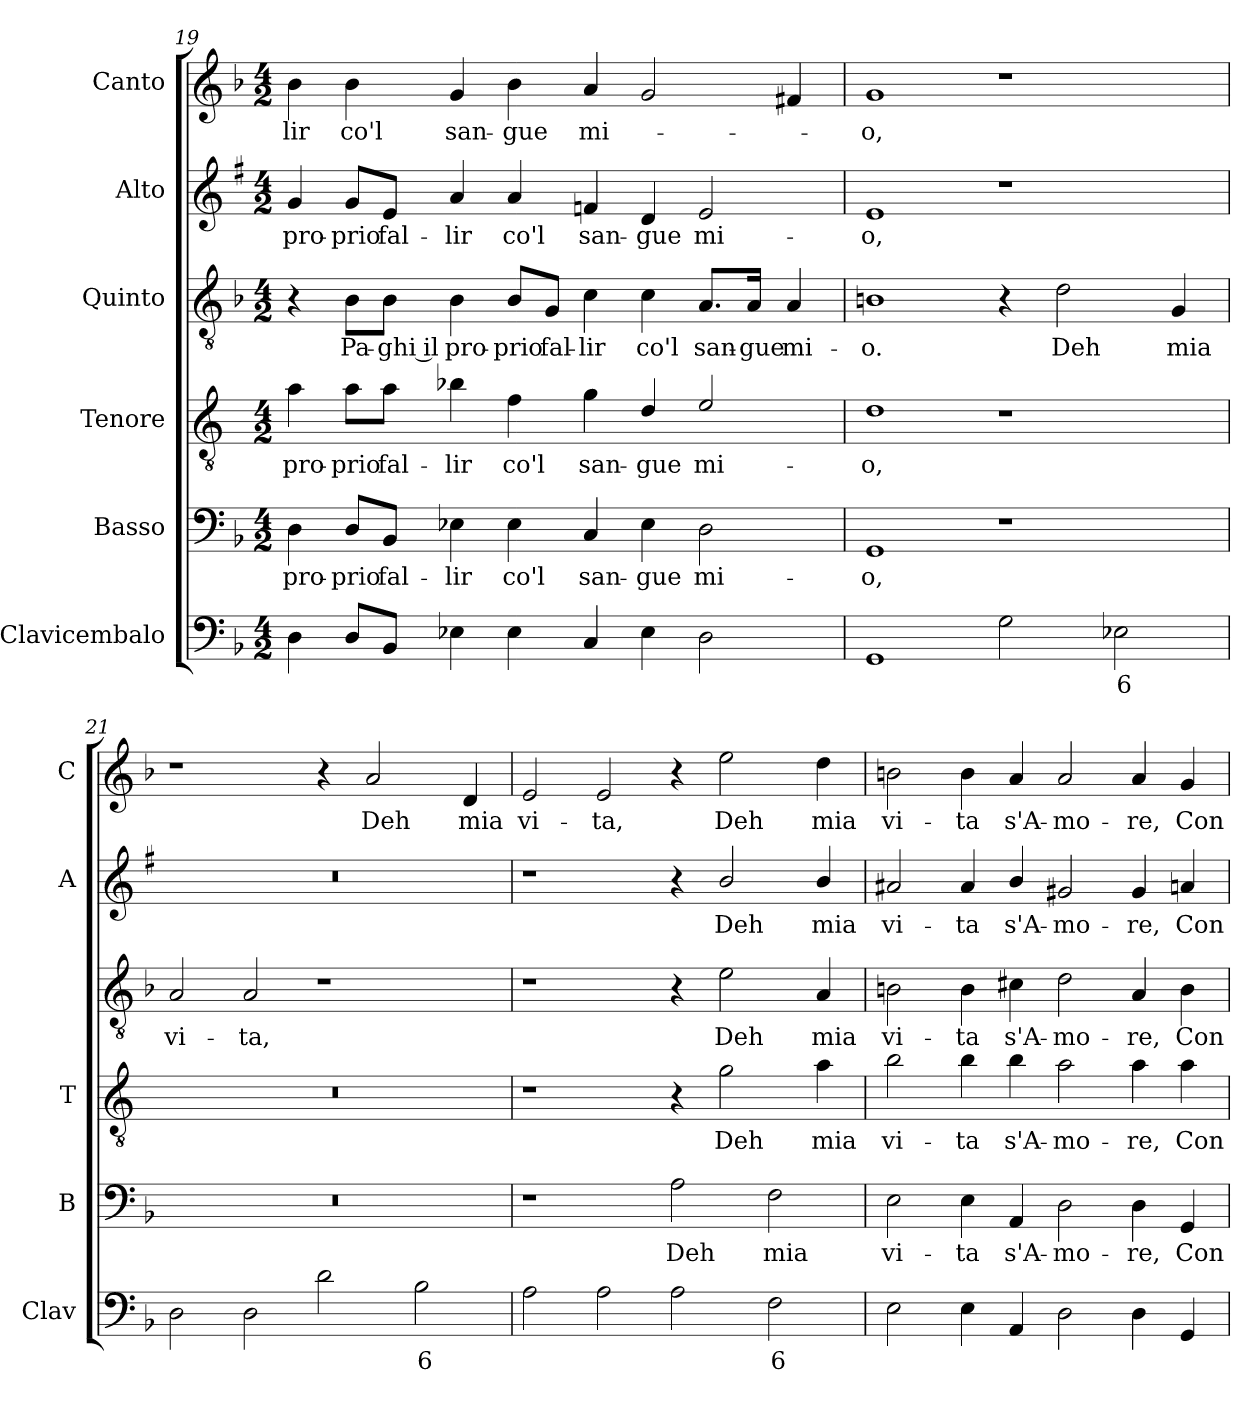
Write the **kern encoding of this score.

**kern	**text	**kern	**text	**kern	**text	**kern	**text	**kern	**text	**kern	**text
*part6	*part6	*part5	*part5	*part4	*part4	*part3	*part3	*part2	*part2	*part1	*part1
*staff6	*staff6	*staff5	*staff5	*staff4	*staff4	*staff3	*staff3	*staff2	*staff2	*staff1	*staff1
*I"Clavicembalo	*	*I"Basso	*	*I"Tenore	*	*I"Quinto	*	*I"Alto	*	*I"Canto	*
*I'Clav	*	*I'B	*	*I'T	*	*	*	*I'A	*	*I'C	*
*clefF4	*	*clefF4	*	*clefGv2	*	*clefGv2	*	*clefG2	*	*clefG2	*
*	*	*	*	*ITrd4c7	*	*	*	*ITrd1c2	*	*	*
*k[b-]	*	*k[b-]	*	*k[b-]	*	*k[b-]	*	*k[b-]	*	*k[b-]	*
*F:	*	*F:	*	*F:	*	*F:	*	*F:	*	*F:	*
*M4/2	*	*M4/2	*	*M4/2	*	*M4/2	*	*M4/2	*	*M4/2	*
=19	=19	=19	=19	=19	=19	=19	=19	=19	=19	=19	=19
!	!	!	!LO:LY:b	!	!LO:LY:b	!	!	!	!LO:LY:b	!	!LO:LY:b
4D\	.	4D\	pro-	4d\	pro-	4r	.	4f/	pro-	4b-\	-lir
!	!	!	!LO:LY:b	!	!LO:LY:b	!	!LO:LY:b	!	!LO:LY:b	!	!LO:LY:b
8D/L	.	8D/L	-prio	8d\L	-prio	8B-\L	Pa-	8f/L	-prio	4b-\	co'l
!	!	!	!LO:LY:b	!	!LO:LY:b	!	!LO:LY:b	!	!LO:LY:b	!	!
8BB-/J	.	8BB-/J	fal-	8d\J	fal-	8B-\J	-ghi il	8d/J	fal-	.	.
!	!	!	!LO:LY:b	!	!LO:LY:b	!	!LO:LY:b	!	!LO:LY:b	!	!LO:LY:b
4E-X\	.	4E-X\	-lir	4e-X\	-lir	4B-\	pro-	4g/	-lir	4g/	san-
!	!	!	!LO:LY:b	!	!LO:LY:b	!	!LO:LY:b	!	!LO:LY:b	!	!LO:LY:b
4E-\	.	4E-\	co'l	4B-\	co'l	8B-/L	-prio	4g/	co'l	4b-\	-gue
!	!	!	!	!	!	!	!LO:LY:b	!	!	!	!
.	.	.	.	.	.	8G/J	fal-	.	.	.	.
!	!	!	!LO:LY:b	!	!LO:LY:b	!	!LO:LY:b	!	!LO:LY:b	!	!LO:LY:b
4C/	.	4C/	san-	4c\	san-	4c\	-lir	4e-X/	san-	4a/	mi-
!	!	!	!LO:LY:b	!	!LO:LY:b	!	!LO:LY:b	!	!LO:LY:b	!	!
4E-\	.	4E-\	-gue	4G/	-gue	4c\	co'l	4c/	-gue	2g/	.
!	!	!	!LO:LY:b	!	!LO:LY:b	!	!LO:LY:b	!	!LO:LY:b	!	!
2D\	.	2D\	mi-	2A/	mi-	8.A/L	san-	2d/	mi-	.	.
!	!	!	!	!	!	!	!LO:LY:b	!	!	!	!
.	.	.	.	.	.	16A/Jk	-gue	.	.	.	.
!	!	!	!	!	!	!	!LO:LY:b	!	!	!	!
.	.	.	.	.	.	4A/	mi-	.	.	4f#X/	.
=20	=20	=20	=20	=20	=20	=20	=20	=20	=20	=20	=20
!	!	!	!LO:LY:b	!	!LO:LY:b	!	!LO:LY:b	!	!LO:LY:b	!	!LO:LY:b
1GG	.	1GG	-o,	1G	-o,	1Bn	-o.	1d	-o,	1g	-o,
2G\	.	1r	.	1r	.	4r	.	1r	.	1r	.
!	!	!	!	!	!	!	!LO:LY:b	!	!	!	!
.	.	.	.	.	.	2d\	Deh	.	.	.	.
!	!LO:LY:b	!	!	!	!	!	!	!	!	!	!
2E-X\	6	.	.	.	.	.	.	.	.	.	.
!	!	!	!	!	!	!	!LO:LY:b	!	!	!	!
.	.	.	.	.	.	4G/	mia	.	.	.	.
!!LO:LB:g=z
=21	=21	=21	=21	=21	=21	=21	=21	=21	=21	=21	=21
!	!	!	!	!	!	!	!LO:LY:b	!	!	!	!
2D\	.	0r	.	0r	.	2A/	vi-	0r	.	1r	.
!	!	!	!	!	!	!	!LO:LY:b	!	!	!	!
2D\	.	.	.	.	.	2A/	-ta,	.	.	.	.
2d\	.	.	.	.	.	1r	.	.	.	4r	.
!	!	!	!	!	!	!	!	!	!	!	!LO:LY:b
.	.	.	.	.	.	.	.	.	.	2a/	Deh
!	!LO:LY:b	!	!	!	!	!	!	!	!	!	!
2B-\	6	.	.	.	.	.	.	.	.	.	.
!	!	!	!	!	!	!	!	!	!	!	!LO:LY:b
.	.	.	.	.	.	.	.	.	.	4d/	mia
=22	=22	=22	=22	=22	=22	=22	=22	=22	=22	=22	=22
!	!	!	!	!	!	!	!	!	!	!	!LO:LY:b
2A\	.	1r	.	1r	.	1r	.	1r	.	2e/	vi-
!	!	!	!	!	!	!	!	!	!	!	!LO:LY:b
2A\	.	.	.	.	.	.	.	.	.	2e/	-ta,
!	!	!	!LO:LY:b	!	!	!	!	!	!	!	!
2A\	.	2A\	Deh	4r	.	4r	.	4r	.	4r	.
!	!	!	!	!	!LO:LY:b	!	!LO:LY:b	!	!LO:LY:b	!	!LO:LY:b
.	.	.	.	2c\	Deh	2e\	Deh	2a/	Deh	2ee\	Deh
!	!LO:LY:b	!	!LO:LY:b	!	!	!	!	!	!	!	!
2F\	6	2F\	mia	.	.	.	.	.	.	.	.
!	!	!	!	!	!LO:LY:b	!	!LO:LY:b	!	!LO:LY:b	!	!LO:LY:b
.	.	.	.	4d\	mia	4A/	mia	4a/	mia	4dd\	mia
=23	=23	=23	=23	=23	=23	=23	=23	=23	=23	=23	=23
!	!	!	!LO:LY:b	!	!LO:LY:b	!	!LO:LY:b	!	!LO:LY:b	!	!LO:LY:b
2E\	.	2E\	vi-	2e\	vi-	2Bn\	vi-	2g#X/	vi-	2bn\	vi-
!	!	!	!LO:LY:b	!	!LO:LY:b	!	!LO:LY:b	!	!LO:LY:b	!	!LO:LY:b
4E\	.	4E\	-ta	4e\	-ta	4B\	-ta	4g#/	-ta	4b\	-ta
!	!	!	!LO:LY:b	!	!LO:LY:b	!	!LO:LY:b	!	!LO:LY:b	!	!LO:LY:b
4AA/	.	4AA/	s'A-	4e\	s'A-	4c#X\	s'A-	4a/	s'A-	4a/	s'A-
!	!	!	!LO:LY:b	!	!LO:LY:b	!	!LO:LY:b	!	!LO:LY:b	!	!LO:LY:b
2D\	.	2D\	-mo-	2d\	-mo-	2d\	-mo-	2f#X/	-mo-	2a/	-mo-
!	!	!	!LO:LY:b	!	!LO:LY:b	!	!LO:LY:b	!	!LO:LY:b	!	!LO:LY:b
4D\	.	4D\	-re,	4d\	-re,	4A/	-re,	4f#/	-re,	4a/	-re,
!	!	!	!LO:LY:b	!	!LO:LY:b	!	!LO:LY:b	!	!LO:LY:b	!	!LO:LY:b
4GG/	.	4GG/	Con-	4d\	Con-	4B\	Con-	4gn/	Con-	4g/	Con-
=	=	=	=	=	=	=	=	=	=	=	=
*-	*-	*-	*-	*-	*-	*-	*-	*-	*-	*-	*-
